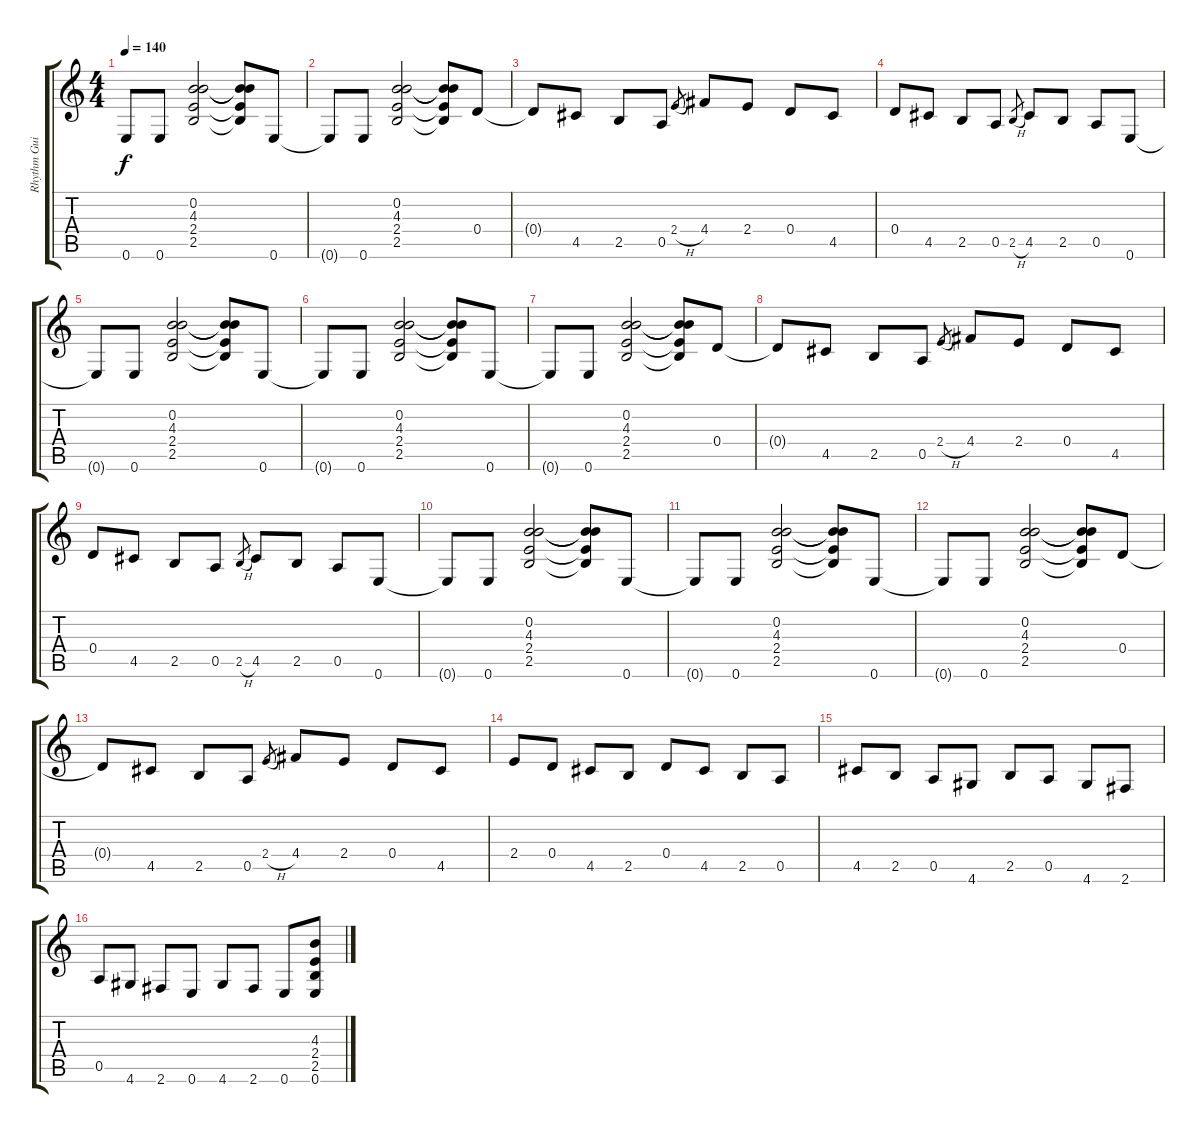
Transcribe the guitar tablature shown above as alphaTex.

\track ("Rhythm Guitar 2" "Rhythm Gui") {instrument overdrivenguitar}
\staff {score tabs}
\tuning (E4 B3 G3 D3 A2 E2) {hide}
\ts (4 4)
\tempo 140
\clef g2
\ks c
0.6{t}.8{dy f} 0.6.8 (0.2 4.3 2.4 2.5).2 (0.2{t} 4.3{t} 2.4{t} 2.5{t}).8 0.6.8 |
0.6{t}.8 0.6.8 (0.2 4.3 2.4 2.5).2 (0.2{t} 4.3{t} 2.4{t} 2.5{t}).8 0.4.8 |
0.4{t}.8 4.5.8 2.5.8 0.5.8 2.4{h}.8{gr} 4.4.8 2.4.8 0.4.8 4.5.8 |
0.4.8 4.5.8 2.5.8 0.5.8 2.5{h}.8{gr} 4.5.8 2.5.8 0.5.8 0.6.8 |
0.6{t}.8 0.6.8 (0.2 4.3 2.4 2.5).2 (0.2{t} 4.3{t} 2.4{t} 2.5{t}).8 0.6.8 |
0.6{t}.8 0.6.8 (0.2 4.3 2.4 2.5).2 (0.2{t} 4.3{t} 2.4{t} 2.5{t}).8 0.6.8 |
0.6{t}.8 0.6.8 (0.2 4.3 2.4 2.5).2 (0.2{t} 4.3{t} 2.4{t} 2.5{t}).8 0.4.8 |
0.4{t}.8 4.5.8 2.5.8 0.5.8 2.4{h}.8{gr} 4.4.8 2.4.8 0.4.8 4.5.8 |
0.4.8 4.5.8 2.5.8 0.5.8 2.5{h}.8{gr} 4.5.8 2.5.8 0.5.8 0.6.8 |
0.6{t}.8 0.6.8 (0.2 4.3 2.4 2.5).2 (0.2{t} 4.3{t} 2.4{t} 2.5{t}).8 0.6.8 |
0.6{t}.8 0.6.8 (0.2 4.3 2.4 2.5).2 (0.2{t} 4.3{t} 2.4{t} 2.5{t}).8 0.6.8 |
0.6{t}.8 0.6.8 (0.2 4.3 2.4 2.5).2 (0.2{t} 4.3{t} 2.4{t} 2.5{t}).8 0.4.8 |
0.4{t}.8 4.5.8 2.5.8 0.5.8 2.4{h}.8{gr} 4.4.8 2.4.8 0.4.8 4.5.8 |
2.4.8 0.4.8 4.5.8 2.5.8 0.4.8 4.5.8 2.5.8 0.5.8 |
4.5.8 2.5.8 0.5.8 4.6.8 2.5.8 0.5.8 4.6.8 2.6.8 |
0.5.8 4.6.8 2.6.8 0.6.8 4.6.8 2.6.8 0.6.8 (4.3 2.4 2.5 0.6).8
